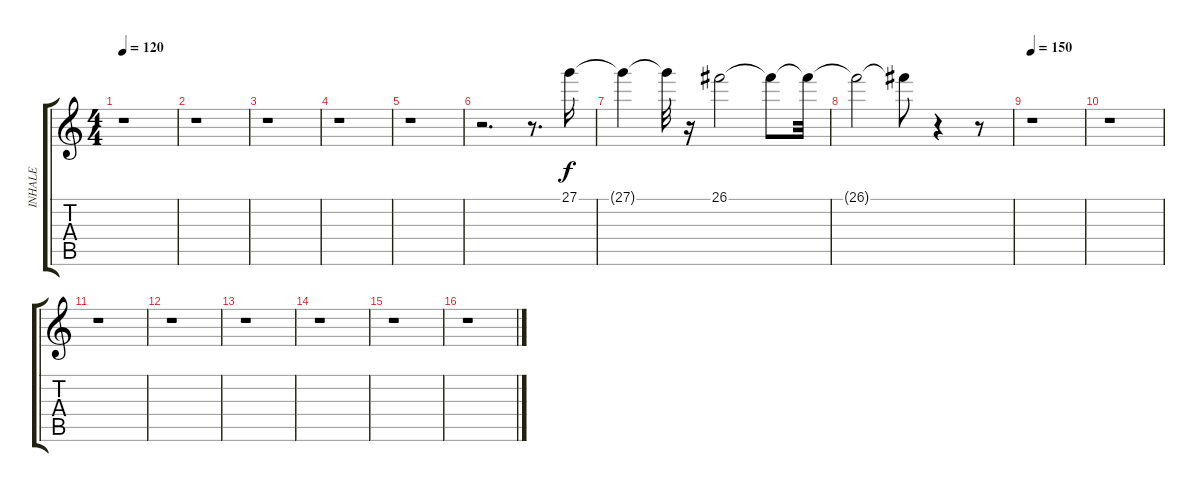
\track ("INHALE" "INHALE") {instrument applause}
\staff {score tabs}
\tuning (E4 B3 G3 D3 A2 E2) {hide}
\ts (4 4)
\tempo 120
\clef g2
\ks c
r.1{dy f instrument applause} |
r.1 |
r.1 |
r.1 |
r.1 |
r.2{d} r.8{d} 27.1.16 |
27.1{t}.4 27.1{t}.32 r.16 26.1.2 26.1{t}.8 26.1{t}.32 |
26.1{t}.2 26.1{t}.8 r.4 r.8 |
\tempo 150
r.1 |
r.1 |
r.1 |
r.1 |
r.1 |
r.1 |
r.1 |
r.1
